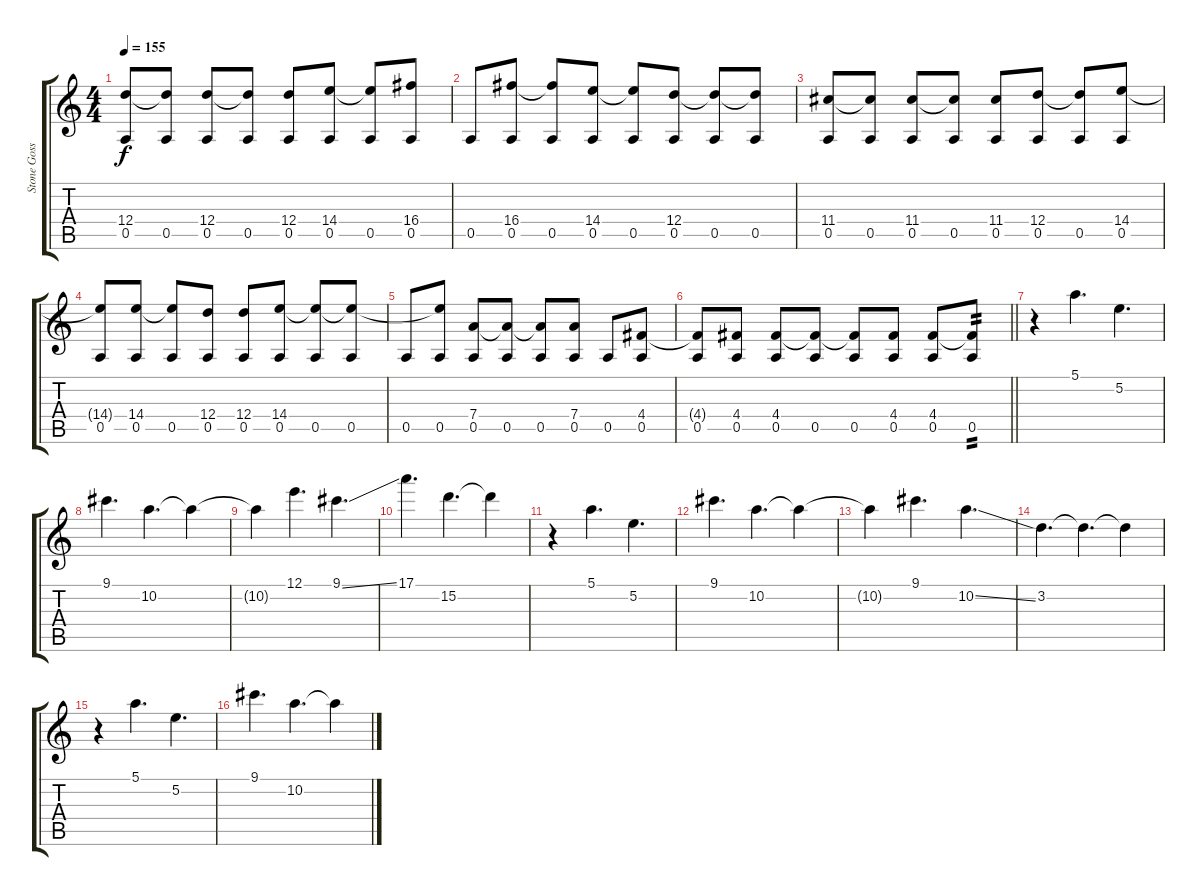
\track ("Stone Gossard" "Stone Goss") {instrument overdrivenguitar}
\staff {score tabs}
\tuning (E4 B3 G3 D3 A2 E2) {hide}
\ts (4 4)
\tempo 155
\clef g2
\ks c
(12.4 0.5).8{dy f} (12.4{t} 0.5).8 (12.4 0.5).8 (12.4{t} 0.5).8 (12.4 0.5).8 (14.4 0.5).8 (14.4{t} 0.5).8 (16.4 0.5).8 |
0.5.8 (16.4 0.5).8 (16.4{t} 0.5).8 (14.4 0.5).8 (14.4{t} 0.5).8 (12.4 0.5).8 (12.4{t} 0.5).8 (12.4{t} 0.5).8 |
(11.4 0.5).8 (11.4{t} 0.5).8 (11.4 0.5).8 (11.4{t} 0.5).8 (11.4 0.5).8 (12.4 0.5).8 (12.4{t} 0.5).8 (14.4 0.5).8 |
(14.4{t} 0.5).8 (14.4 0.5).8 (14.4{t} 0.5).8 (12.4 0.5).8 (12.4 0.5).8 (14.4 0.5).8 (14.4{t} 0.5).8 (14.4{t} 0.5).8 |
0.5.8 (14.4{t} 0.5).8 (7.4 0.5).8 (7.4{t} 0.5).8 (7.4{t} 0.5).8 (7.4 0.5).8 0.5.8 (4.4 0.5).8 |
\barLineRight lightlight
(4.4{t} 0.5).8 (4.4 0.5).8 (4.4 0.5).8 (4.4{t} 0.5).8 (4.4{t} 0.5).8 (4.4 0.5).8 (4.4 0.5).8 (4.4{t} 0.5).8{tp 2} |
r.4{volume 8 instrument overdrivenguitar} 5.1.4{d} 5.2.4{d} |
9.1.4{d} 10.2.4{d} 10.2{t}.4 |
10.2{t}.4 12.1.4{d} 9.1{ss}.4{d} |
17.1.4{d} 15.2.4{d} 15.2{t}.4 |
r.4 5.1.4{d} 5.2.4{d} |
9.1.4{d} 10.2.4{d} 10.2{t}.4 |
10.2{t}.4 9.1.4{d} 10.2{ss}.4{d} |
3.2.4{d} 3.2{t}.4{d} 3.2{t}.4 |
r.4{volume 8 instrument overdrivenguitar} 5.1.4{d} 5.2.4{d} |
9.1.4{d} 10.2.4{d} 10.2{t}.4
